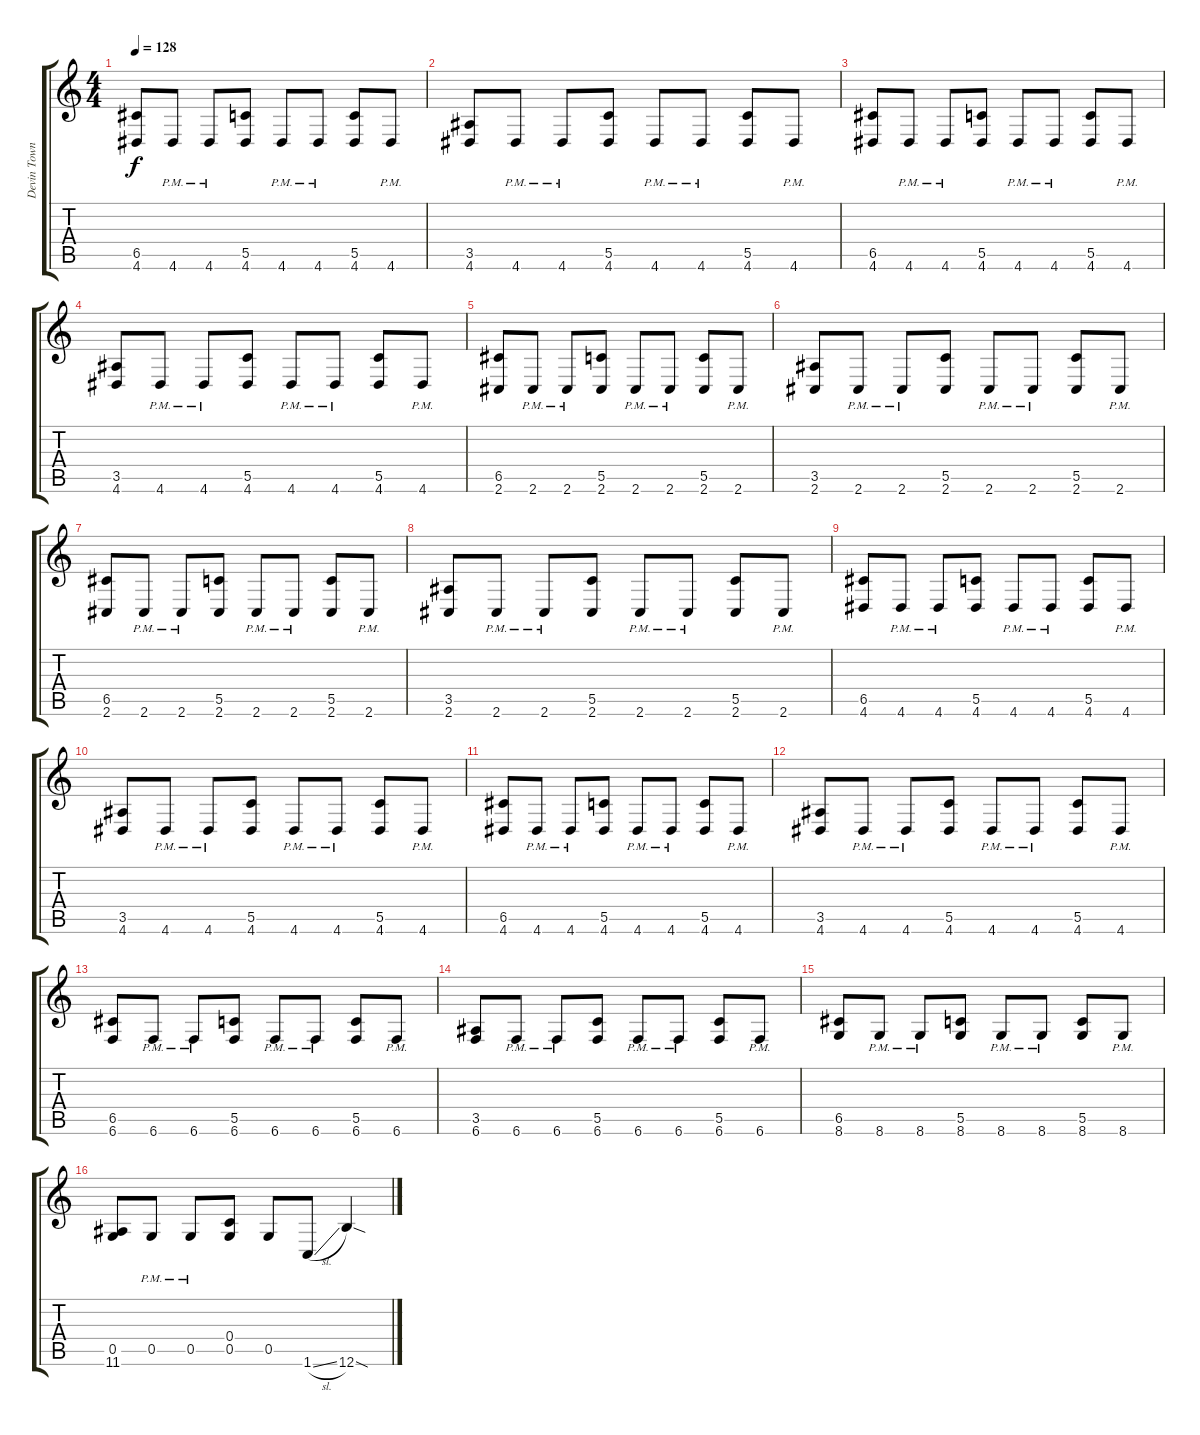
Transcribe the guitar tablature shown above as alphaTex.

\track ("Devin Townsend" "Devin Town") {instrument distortionguitar}
\staff {score tabs}
\tuning (E4 C4 G3 C3 G2 B1) {hide}
\ts (4 4)
\tempo 128
\clef g2
\ks c
(6.5 4.6).8{dy f} 4.6{pm}.8 4.6{pm}.8 (5.5 4.6).8 4.6{pm}.8 4.6{pm}.8 (5.5 4.6).8 4.6{pm}.8 |
(3.5 4.6).8 4.6{pm}.8 4.6{pm}.8 (5.5 4.6).8 4.6{pm}.8 4.6{pm}.8 (5.5 4.6).8 4.6{pm}.8 |
(6.5 4.6).8 4.6{pm}.8 4.6{pm}.8 (5.5 4.6).8 4.6{pm}.8 4.6{pm}.8 (5.5 4.6).8 4.6{pm}.8 |
(3.5 4.6).8 4.6{pm}.8 4.6{pm}.8 (5.5 4.6).8 4.6{pm}.8 4.6{pm}.8 (5.5 4.6).8 4.6{pm}.8 |
(6.5 2.6).8 2.6{pm}.8 2.6{pm}.8 (5.5 2.6).8 2.6{pm}.8 2.6{pm}.8 (5.5 2.6).8 2.6{pm}.8 |
(3.5 2.6).8 2.6{pm}.8 2.6{pm}.8 (5.5 2.6).8 2.6{pm}.8 2.6{pm}.8 (5.5 2.6).8 2.6{pm}.8 |
(6.5 2.6).8 2.6{pm}.8 2.6{pm}.8 (5.5 2.6).8 2.6{pm}.8 2.6{pm}.8 (5.5 2.6).8 2.6{pm}.8 |
(3.5 2.6).8 2.6{pm}.8 2.6{pm}.8 (5.5 2.6).8 2.6{pm}.8 2.6{pm}.8 (5.5 2.6).8 2.6{pm}.8 |
(6.5 4.6).8 4.6{pm}.8 4.6{pm}.8 (5.5 4.6).8 4.6{pm}.8 4.6{pm}.8 (5.5 4.6).8 4.6{pm}.8 |
(3.5 4.6).8 4.6{pm}.8 4.6{pm}.8 (5.5 4.6).8 4.6{pm}.8 4.6{pm}.8 (5.5 4.6).8 4.6{pm}.8 |
(6.5 4.6).8 4.6{pm}.8 4.6{pm}.8 (5.5 4.6).8 4.6{pm}.8 4.6{pm}.8 (5.5 4.6).8 4.6{pm}.8 |
(3.5 4.6).8 4.6{pm}.8 4.6{pm}.8 (5.5 4.6).8 4.6{pm}.8 4.6{pm}.8 (5.5 4.6).8 4.6{pm}.8 |
(6.5 6.6).8 6.6{pm}.8 6.6{pm}.8 (5.5 6.6).8 6.6{pm}.8 6.6{pm}.8 (5.5 6.6).8 6.6{pm}.8 |
(3.5 6.6).8 6.6{pm}.8 6.6{pm}.8 (5.5 6.6).8 6.6{pm}.8 6.6{pm}.8 (5.5 6.6).8 6.6{pm}.8 |
(6.5 8.6).8 8.6{pm}.8 8.6{pm}.8 (5.5 8.6).8 8.6{pm}.8 8.6{pm}.8 (5.5 8.6).8 8.6{pm}.8 |
(0.5 11.6).8 0.5{pm}.8 0.5{pm}.8 (0.4 0.5).8 0.5.8 1.6{sl}.8 12.6{sod}.4
